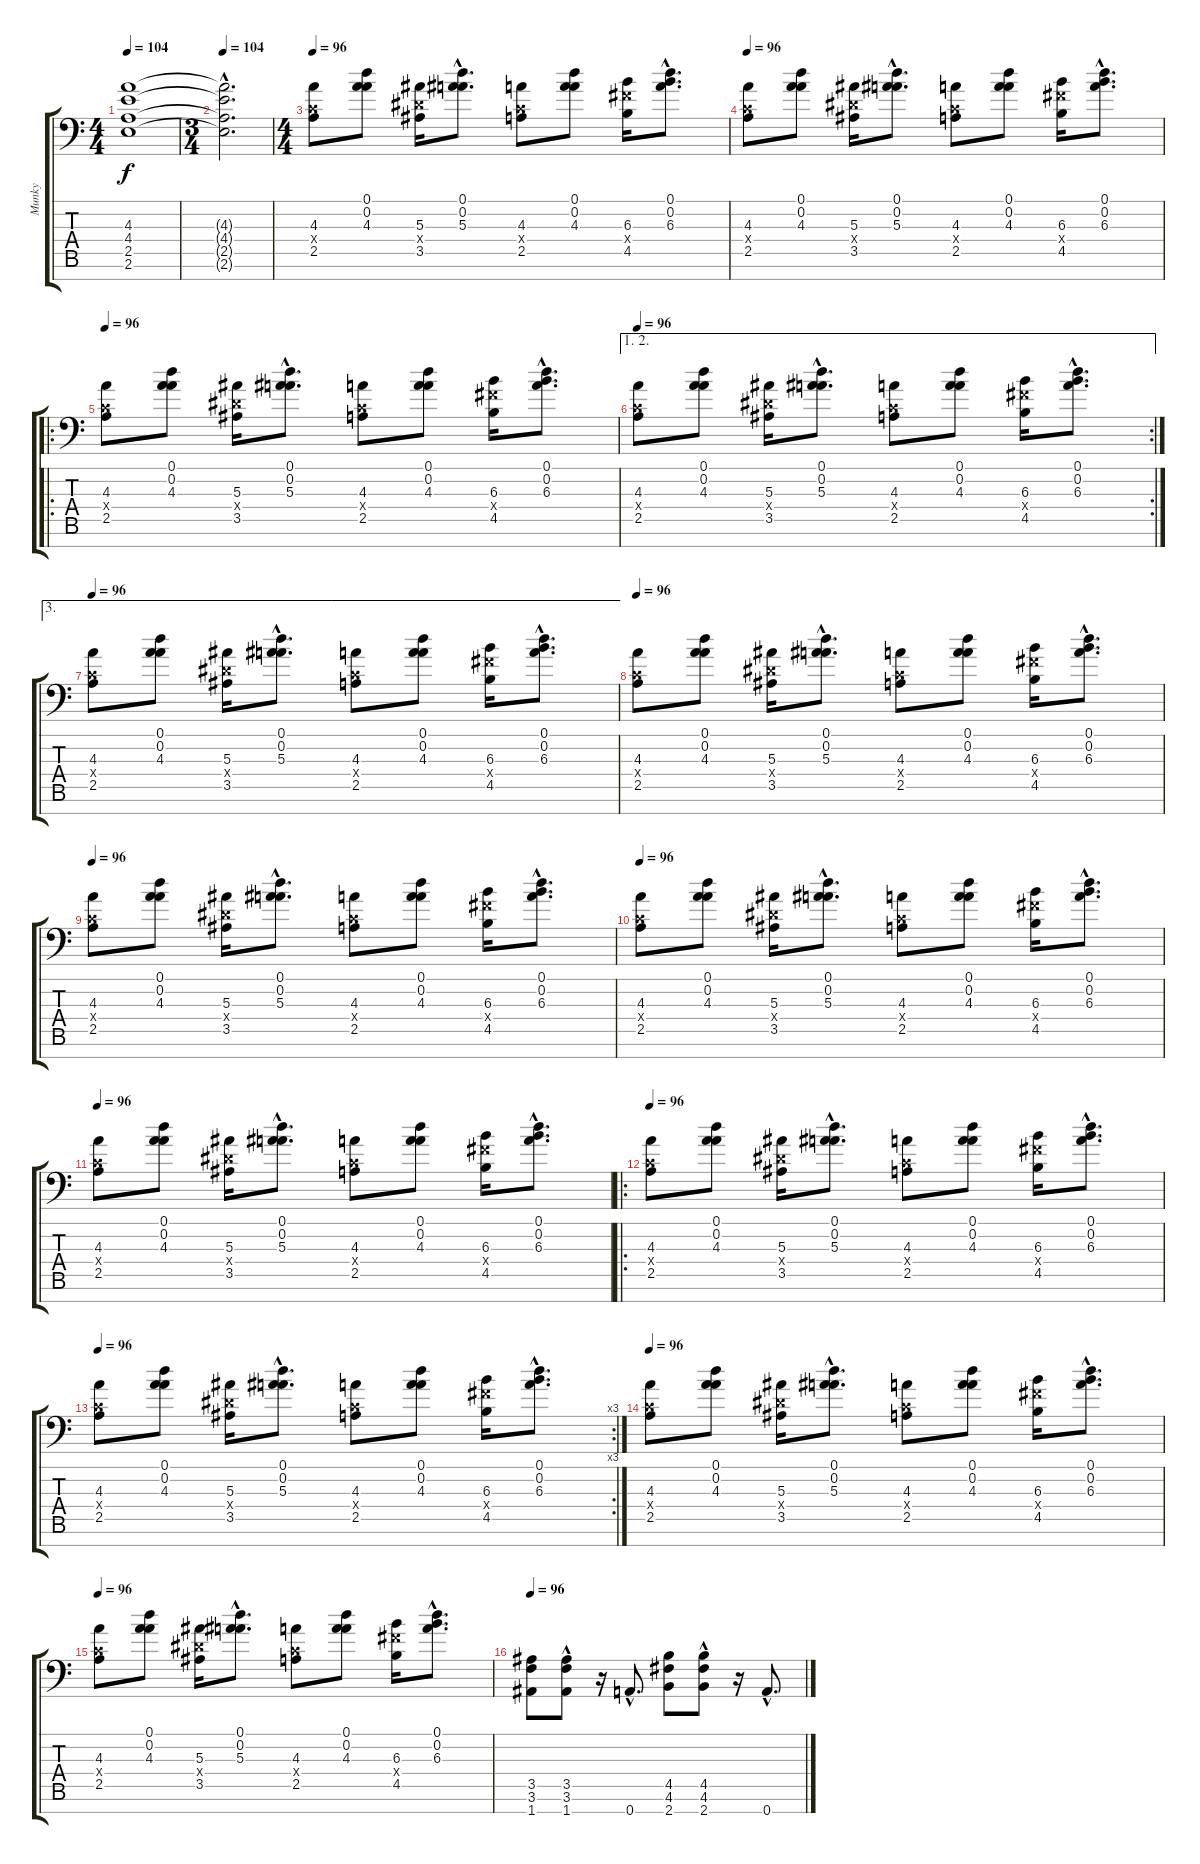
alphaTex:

\track ("Munky" "Munky") {instrument distortionguitar}
\staff {score tabs}
\tuning (D4 A3 F3 C3 G2 D2 A1) {hide}
\ts (4 4)
\tempo 104
\clef f4
\ks c
(4.3{t} 4.4{t} 2.5{t} 2.6{t}).1{dy f} |
\ts (3 4)
\tempo 104
(4.3{hac t} 4.4{hac t} 2.5{hac t} 2.6{hac t}).2{d} |
\ts (4 4)
\tempo 96
(4.3 0.4{x} 2.5).8{instrument distortionguitar} (0.1 0.2 4.3).8 (5.3 3.4{x} 3.5).16 (0.1{hac} 0.2{hac} 5.3{hac}).8{d} (4.3 0.4{x} 2.5).8 (0.1 0.2 4.3).8 (6.3 6.4{x} 4.5).16 (0.1{hac} 0.2{hac} 6.3{hac}).8{d} |
\tempo 96
(4.3 0.4{x} 2.5).8 (0.1 0.2 4.3).8 (5.3 3.4{x} 3.5).16 (0.1{hac} 0.2{hac} 5.3{hac}).8{d} (4.3 0.4{x} 2.5).8 (0.1 0.2 4.3).8 (6.3 6.4{x} 4.5).16 (0.1{hac} 0.2{hac} 6.3{hac}).8{d} |
\ro
\tempo 96
(4.3 0.4{x} 2.5).8{instrument distortionguitar} (0.1 0.2 4.3).8 (5.3 3.4{x} 3.5).16 (0.1{hac} 0.2{hac} 5.3{hac}).8{d} (4.3 0.4{x} 2.5).8 (0.1 0.2 4.3).8 (6.3 6.4{x} 4.5).16 (0.1{hac} 0.2{hac} 6.3{hac}).8{d} |
\ae (1 2)
\rc 2
\tempo 96
(4.3 0.4{x} 2.5).8 (0.1 0.2 4.3).8 (5.3 3.4{x} 3.5).16 (0.1{hac} 0.2{hac} 5.3{hac}).8{d} (4.3 0.4{x} 2.5).8 (0.1 0.2 4.3).8 (6.3 6.4{x} 4.5).16 (0.1{hac} 0.2{hac} 6.3{hac}).8{d} |
\ae 3
\tempo 96
(4.3 0.4{x} 2.5).8 (0.1 0.2 4.3).8 (5.3 3.4{x} 3.5).16 (0.1{hac} 0.2{hac} 5.3{hac}).8{d} (4.3 0.4{x} 2.5).8 (0.1 0.2 4.3).8 (6.3 6.4{x} 4.5).16 (0.1{hac} 0.2{hac} 6.3{hac}).8{d} |
\tempo 96
(4.3 0.4{x} 2.5).8 (0.1 0.2 4.3).8 (5.3 3.4{x} 3.5).16 (0.1{hac} 0.2{hac} 5.3{hac}).8{d} (4.3 0.4{x} 2.5).8 (0.1 0.2 4.3).8 (6.3 6.4{x} 4.5).16 (0.1{hac} 0.2{hac} 6.3{hac}).8{d} |
\tempo 96
(4.3 0.4{x} 2.5).8 (0.1 0.2 4.3).8 (5.3 3.4{x} 3.5).16 (0.1{hac} 0.2{hac} 5.3{hac}).8{d} (4.3 0.4{x} 2.5).8 (0.1 0.2 4.3).8 (6.3 6.4{x} 4.5).16 (0.1{hac} 0.2{hac} 6.3{hac}).8{d} |
\tempo 96
(4.3 0.4{x} 2.5).8 (0.1 0.2 4.3).8 (5.3 3.4{x} 3.5).16 (0.1{hac} 0.2{hac} 5.3{hac}).8{d} (4.3 0.4{x} 2.5).8 (0.1 0.2 4.3).8 (6.3 6.4{x} 4.5).16 (0.1{hac} 0.2{hac} 6.3{hac}).8{d} |
\tempo 96
(4.3 0.4{x} 2.5).8 (0.1 0.2 4.3).8 (5.3 3.4{x} 3.5).16 (0.1{hac} 0.2{hac} 5.3{hac}).8{d} (4.3 0.4{x} 2.5).8 (0.1 0.2 4.3).8 (6.3 6.4{x} 4.5).16 (0.1{hac} 0.2{hac} 6.3{hac}).8{d} |
\ro
\tempo 96
(4.3 0.4{x} 2.5).8 (0.1 0.2 4.3).8 (5.3 3.4{x} 3.5).16 (0.1{hac} 0.2{hac} 5.3{hac}).8{d} (4.3 0.4{x} 2.5).8 (0.1 0.2 4.3).8 (6.3 6.4{x} 4.5).16 (0.1{hac} 0.2{hac} 6.3{hac}).8{d} |
\rc 3
\tempo 96
(4.3 0.4{x} 2.5).8 (0.1 0.2 4.3).8 (5.3 3.4{x} 3.5).16 (0.1{hac} 0.2{hac} 5.3{hac}).8{d} (4.3 0.4{x} 2.5).8 (0.1 0.2 4.3).8 (6.3 6.4{x} 4.5).16 (0.1{hac} 0.2{hac} 6.3{hac}).8{d} |
\tempo 96
(4.3 0.4{x} 2.5).8 (0.1 0.2 4.3).8 (5.3 3.4{x} 3.5).16 (0.1{hac} 0.2{hac} 5.3{hac}).8{d} (4.3 0.4{x} 2.5).8 (0.1 0.2 4.3).8 (6.3 6.4{x} 4.5).16 (0.1{hac} 0.2{hac} 6.3{hac}).8{d} |
\tempo 96
(4.3 0.4{x} 2.5).8 (0.1 0.2 4.3).8 (5.3 3.4{x} 3.5).16 (0.1{hac} 0.2{hac} 5.3{hac}).8{d} (4.3 0.4{x} 2.5).8 (0.1 0.2 4.3).8 (6.3 6.4{x} 4.5).16 (0.1{hac} 0.2{hac} 6.3{hac}).8{d} |
\tempo 96
(3.5 3.6 1.7).8 (3.5{hac} 3.6 1.7{hac}).8 r.16 0.7{hac}.8{d} (4.5 4.6 2.7).8 (4.5{hac} 4.6{hac} 2.7{hac}).8 r.16 0.7{hac}.8{d}
